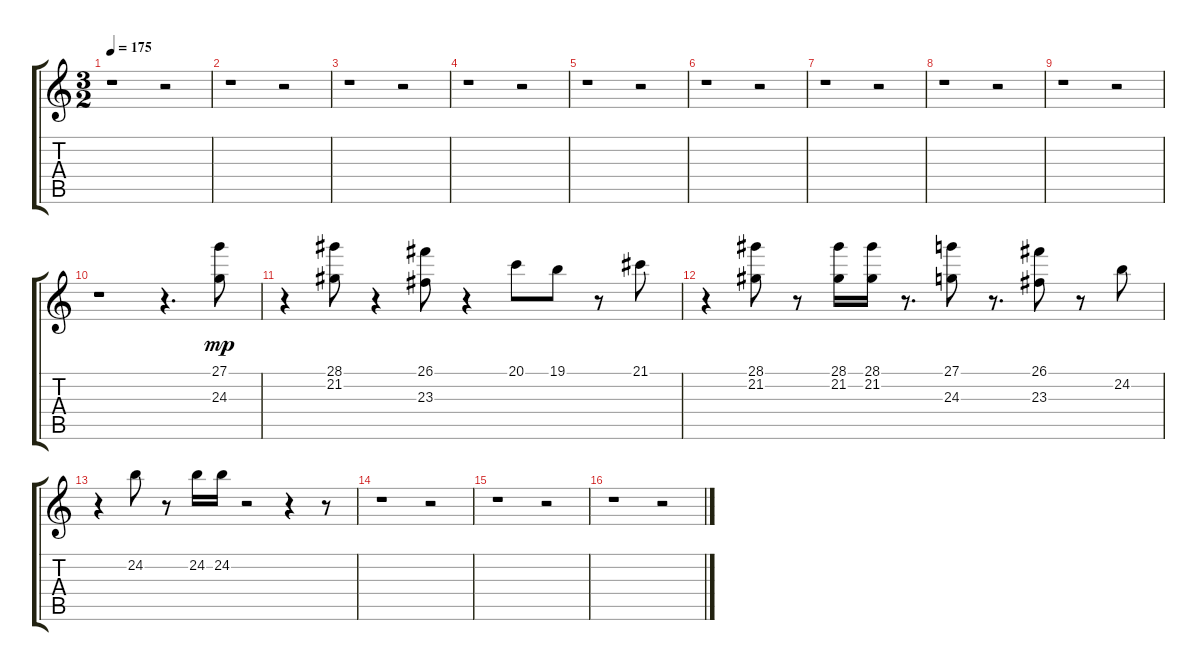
\track "" {instrument celesta}
\staff {score tabs}
\tuning (E4 B3 G3 D3 A2 E2) {hide}
\ts (3 2)
\tempo 175
\clef g2
\ks c
r.1{dy mp} r.2 |
r.1 r.2 |
r.1 r.2 |
r.1 r.2 |
r.1 r.2 |
r.1 r.2 |
r.1 r.2 |
r.1 r.2 |
r.1 r.2 |
r.1 r.4{d} (27.1 24.3).8 |
r.4 (28.1 21.2).8 r.4 (26.1 23.3).8 r.4 20.1.8 19.1.8 r.8 21.1.8 |
r.4 (28.1 21.2).8 r.8 (28.1 21.2).16 (28.1 21.2).16 r.8{d} (27.1 24.3).8 r.8{d} (26.1 23.3).8 r.8 24.2.8 |
r.4 24.2.8 r.8 24.2.16 24.2.16 r.2 r.4 r.8 |
r.1 r.2 |
r.1 r.2 |
r.1 r.2
